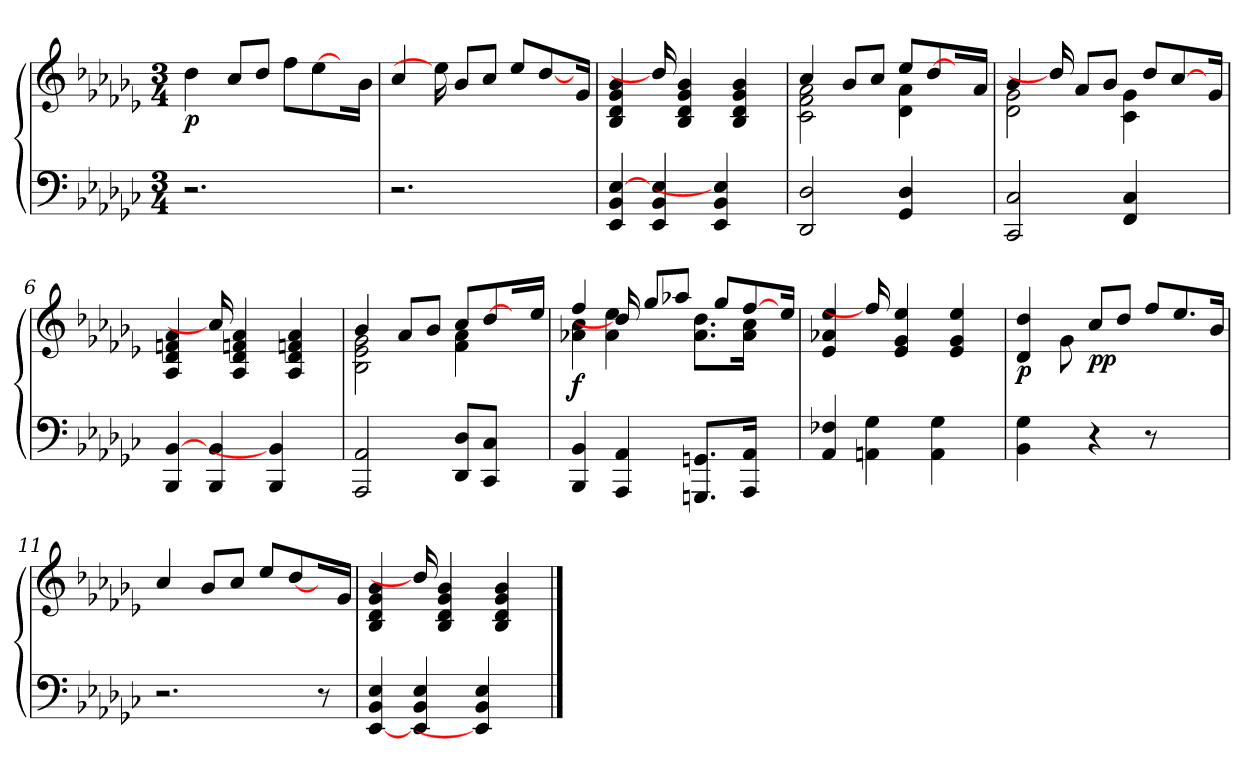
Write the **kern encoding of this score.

**kern	**kern	**dynam
*part1	*part1	*part1
*staff2	*staff1	*staff1/2
*clefF4	*clefG3	*
*k[b-e-a-d-g-c-]	*k[b-e-a-d-g-c-]	*
*M3/4	*M3/4	*
=1	=1	=1
!	!	!LO:DY:b
2.r	4b-\	p
.	8a-/L	.
.	8b-/J	.
.	8dd-\L	.
.	[8cc-\	.
8ryy	16ryy	.
.	16g-\Jk	.
=2	=2	=2
2.r	4a-/	.
.	16cc-\]	.
.	8g-/L	.
.	8a-/J	.
.	8cc-/L	.
.	[8b-/	.
8ryy	.	.
.	16e-/Jk	.
=3	=3	=3
4EE-/ 4BB-/ [>4E-/	4G-/ 4B-/ 4e-/ 4g-/	.
4EE-/ 4BB-/ 4E-/	16b-/]	.
.	4G-/ 4B-/ 4e-/ 4g-/	.
4EE-/ 4BB-/ 4E-/]	.	.
.	4G-/ 4B-/ 4e-/ 4g-/	.
16ryy	.	.
!!LO:LB:g=z
=4	=4	=4
*	*^	*
2DD-/ 2D-/	4a-/	2A-\ 2d-\ 2f\	.
.	8g-/L	.	.
.	8a-/J	.	.
4GG-/ 4D-/	8cc-/L	4B-\ 4f\	.
.	[8b-/	.	.
8ryy	16ryy	8ryy	.
.	16f/Jk	.	.
=5	=5	=5	=5
2CC-/ 2C-/	4g-/	2B-\ 2e-\	.
.	16b-/]	.	.
.	8f/L	.	.
.	8g-/J	.	.
4FF/ 4C-/	.	4A-\ 4e-\	.
.	8b-/L	.	.
.	[8a-/	.	.
8ryy	.	8ryy	.
.	16e-/Jk	.	.
*	*v	*v	*
=6	=6	=6
4BBB-/ [>4BB-/	4F/ 4B-/ 4dn/ 4f/	.
4BBB-/ 4BB-/	16a-/]	.
.	4F/ 4B-/ 4dn/ 4f/	.
4BBB-/ 4BB-/]	.	.
.	4F/ 4B-/ 4dn/ 4f/	.
16ryy	.	.
!!LO:LB:g=z
=7	=7	=7
*	*^	*
2AAA-/ 2AA-/	4g-/	2G-\ 2c-\ 2e-\	.
.	8f/L	.	.
.	8g-/J	.	.
8DD-/ 8D-/L	8a-/L	4d-\ 4f\	.
8CC-/ 8C-/J	[8b-/	.	.
8ryy	16ryy	8ryy	.
.	16cc-/Jk	.	.
=8	=8	=8	=8
!	!	!	!LO:DY:b
4BBB-/ 4BB-/	4dd-/	4f-X\ 4a-\	f
4AAA-/ 4AA-/	16b-/]	4f-\ 4cc-\	.
.	8ee-/L	.	.
.	8ff-X/J	.	.
8.GGGn/ 8.GGn/L	.	8.f-\ 8.b-\L	.
.	8ee-/L	.	.
16AAA-/ 16AA-/Jk	[8dd-/	16f-\ 16a-\Jk	.
8ryy	.	8ryy	.
.	16cc-/Jk	.	.
*	*v	*v	*
=9	=9	=9
4AA-/ 4F-X/	4c-/ 4f-X/ 4cc-/	.
4AAn\ 4G-\	16dd-/]	.
.	4c-/ 4e-/ 4cc-/	.
4AA\ 4G-\	.	.
.	4c-/ 4e-/ 4cc-/	.
16ryy	.	.
!!LO:LB:g=z
=10	=10	=10
!	!	!LO:DY:b
4BB-\ 4G-\	4B-/ 4b-/	p
8ryy	8e-\	.
!	!	!LO:DY:b
4r	8a-/L	pp
.	8b-/J	.
8r	8dd-/L	.
4ryy	8.cc-/	.
.	16g-/Jk	.
=11	=11	=11
2.r	4a-/	.
.	8g-/L	.
.	8a-/J	.
.	8cc-/L	.
.	[8b-/	.
8r	16ryy	.
.	16e-/Jk	.
=12	=12	=12
[<4EE-/ 4BB-/ 4E-/	4G-/ 4B-/ 4e-/ 4g-/	.
4EE-/ 4BB-/ 4E-/	16b-/]	.
.	4G-/ 4B-/ 4e-/ 4g-/	.
4EE-/] 4BB-/ 4E-/	.	.
.	4G-/ 4B-/ 4e-/ 4g-/	.
16ryy	.	.
==	==	==
*-	*-	*-
